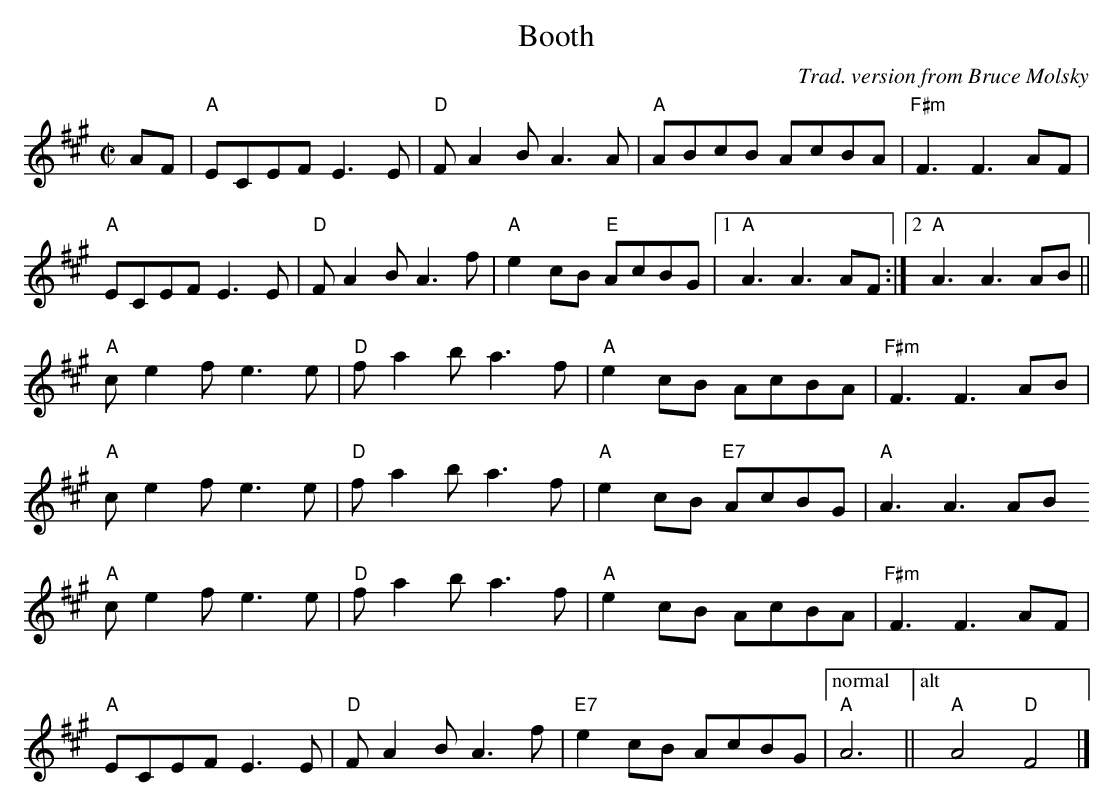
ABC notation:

X:1
T: Booth
O: Trad. version from Bruce Molsky
M: C|
L: 1/8
K: A
AF |\
"A"ECEF E3E | "D"FA2B A3A | "A"ABcB AcBA | "F#m"F3 F3 AF |
"A"ECEF E3E | "D"FA2B A3f | "A"e2cB "E"AcBG |[1 "A" A3 A3 AF :|[2 "A"A3 A3 AB ||
"A"ce2f e3e | "D"fa2ba3f | "A"e2cB AcBA | "F#m"F3 F3 AB |
"A"ce2f e3e | "D"fa2ba3f | "A"e2cB "E7"AcBG | "A"A3 A3 AB
"A"ce2f e3e | "D"fa2ba3f | "A"e2cB AcBA | "F#m"F3 F3 AF |
"A"ECEF E3E | "D"FA2B A3f | "E7"e2cB AcBG |["normal" "A"A6 ||["alt" "A"A4 "D"F4 |]
